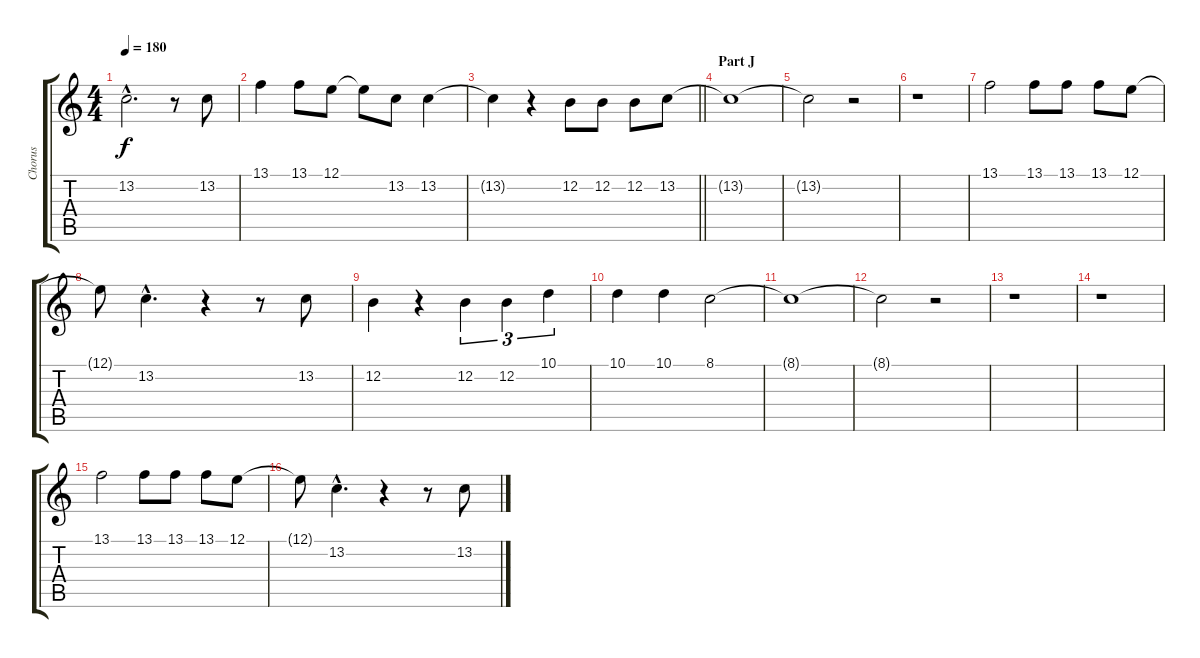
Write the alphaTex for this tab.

\track ("Chorus" "Chorus") {instrument trumpet}
\staff {score tabs}
\tuning (E4 B3 G3 D3 A2 E2) {hide}
\ts (4 4)
\tempo 180
\clef g2
\ks c
13.2{hac t}.2{d dy f} r.8 13.2.8 |
13.1.4 13.1.8 12.1.8 12.1{t}.8 13.2.8 13.2.4 |
\barLineRight lightlight
13.2{t}.4 r.4 12.2.8 12.2.8 12.2.8 13.2.8 |
\section ("" "Part J")
13.2{t}.1 |
13.2{t}.2 r.2 |
r.1 |
13.1.2 13.1.8 13.1.8 13.1.8 12.1.8 |
12.1{t}.8 13.2{hac}.4{d} r.4 r.8 13.2.8 |
12.2.4 r.4 12.2.4{tu (3 2)} 12.2.4{tu (3 2)} 10.1.4{tu (3 2)} |
10.1.4 10.1.4 8.1.2 |
8.1{t}.1 |
8.1{t}.2 r.2 |
r.1 |
r.1 |
13.1.2 13.1.8 13.1.8 13.1.8 12.1.8 |
12.1{t}.8 13.2{hac}.4{d} r.4 r.8 13.2.8
